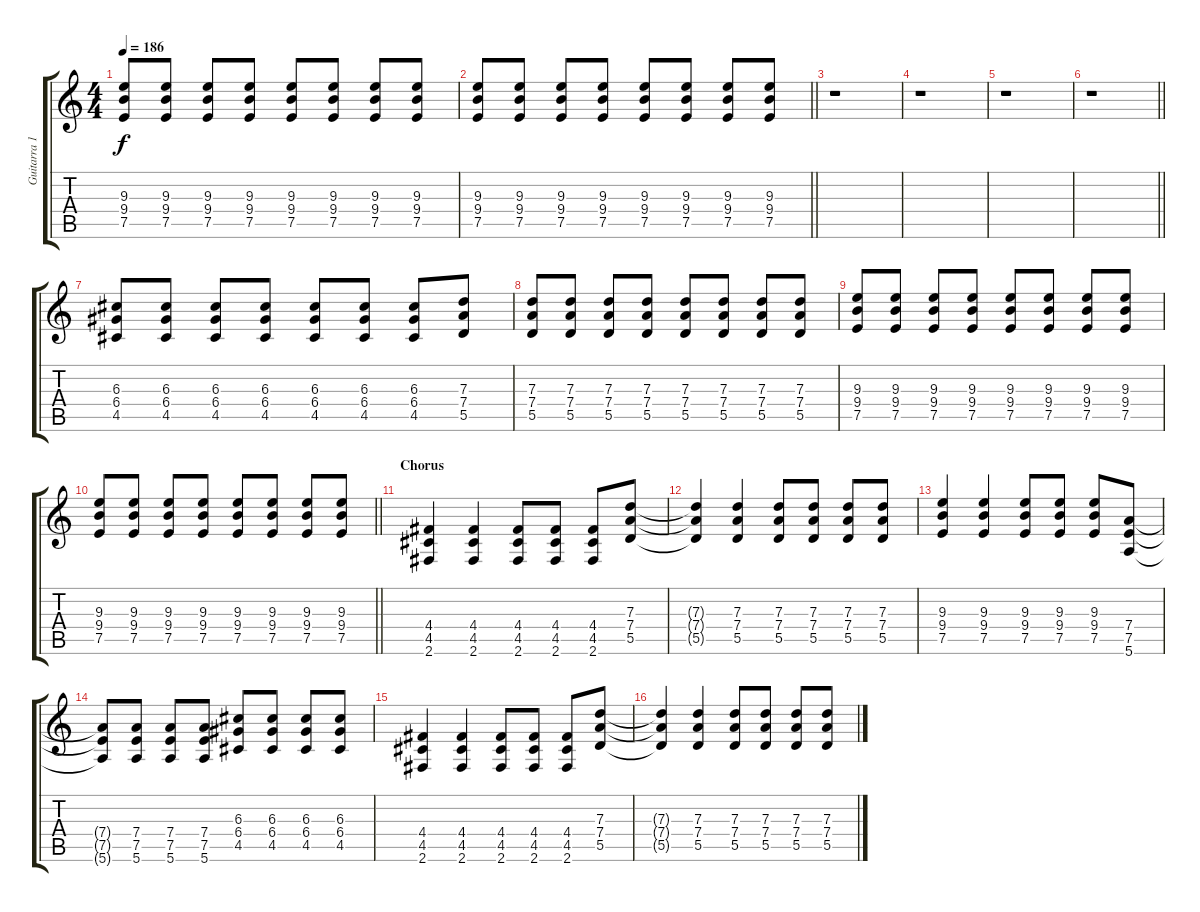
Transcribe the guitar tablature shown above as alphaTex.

\track ("Guitarra 1 - Mathias" "Guitarra 1") {instrument overdrivenguitar}
\staff {score tabs}
\tuning (E4 B3 G3 D3 A2 E2) {hide}
\ts (4 4)
\tempo 186
\clef g2
\ks c
(9.3 9.4 7.5).8{dy f} (9.3 9.4 7.5).8 (9.3 9.4 7.5).8 (9.3 9.4 7.5).8 (9.3 9.4 7.5).8 (9.3 9.4 7.5).8 (9.3 9.4 7.5).8 (9.3 9.4 7.5).8 |
\barLineRight lightlight
(9.3 9.4 7.5).8 (9.3 9.4 7.5).8 (9.3 9.4 7.5).8 (9.3 9.4 7.5).8 (9.3 9.4 7.5).8 (9.3 9.4 7.5).8 (9.3 9.4 7.5).8 (9.3 9.4 7.5).8 |
r.1 |
r.1 |
r.1 |
\barLineRight lightlight
r.1 |
(6.3 6.4 4.5).8 (6.3 6.4 4.5).8 (6.3 6.4 4.5).8 (6.3 6.4 4.5).8 (6.3 6.4 4.5).8 (6.3 6.4 4.5).8 (6.3 6.4 4.5).8 (7.3 7.4 5.5).8 |
(7.3 7.4 5.5).8 (7.3 7.4 5.5).8 (7.3 7.4 5.5).8 (7.3 7.4 5.5).8 (7.3 7.4 5.5).8 (7.3 7.4 5.5).8 (7.3 7.4 5.5).8 (7.3 7.4 5.5).8 |
(9.3 9.4 7.5).8 (9.3 9.4 7.5).8 (9.3 9.4 7.5).8 (9.3 9.4 7.5).8 (9.3 9.4 7.5).8 (9.3 9.4 7.5).8 (9.3 9.4 7.5).8 (9.3 9.4 7.5).8 |
\barLineRight lightlight
(9.3 9.4 7.5).8 (9.3 9.4 7.5).8 (9.3 9.4 7.5).8 (9.3 9.4 7.5).8 (9.3 9.4 7.5).8 (9.3 9.4 7.5).8 (9.3 9.4 7.5).8 (9.3 9.4 7.5).8 |
\section ("" "Chorus")
(4.4 4.5 2.6).4 (4.4 4.5 2.6).4 (4.4 4.5 2.6).8 (4.4 4.5 2.6).8 (4.4 4.5 2.6).8 (7.3 7.4 5.5).8 |
(7.3{t} 7.4{t} 5.5{t}).4 (7.3 7.4 5.5).4 (7.3 7.4 5.5).8 (7.3 7.4 5.5).8 (7.3 7.4 5.5).8 (7.3 7.4 5.5).8 |
(9.3 9.4 7.5).4 (9.3 9.4 7.5).4 (9.3 9.4 7.5).8 (9.3 9.4 7.5).8 (9.3 9.4 7.5).8 (7.4 7.5 5.6).8 |
(7.4{t} 7.5{t} 5.6{t}).8 (7.4 7.5 5.6).8 (7.4 7.5 5.6).8 (7.4 7.5 5.6).8 (6.3 6.4 4.5).8 (6.3 6.4 4.5).8 (6.3 6.4 4.5).8 (6.3 6.4 4.5).8 |
(4.4 4.5 2.6).4 (4.4 4.5 2.6).4 (4.4 4.5 2.6).8 (4.4 4.5 2.6).8 (4.4 4.5 2.6).8 (7.3 7.4 5.5).8 |
(7.3{t} 7.4{t} 5.5{t}).4 (7.3 7.4 5.5).4 (7.3 7.4 5.5).8 (7.3 7.4 5.5).8 (7.3 7.4 5.5).8 (7.3 7.4 5.5).8
